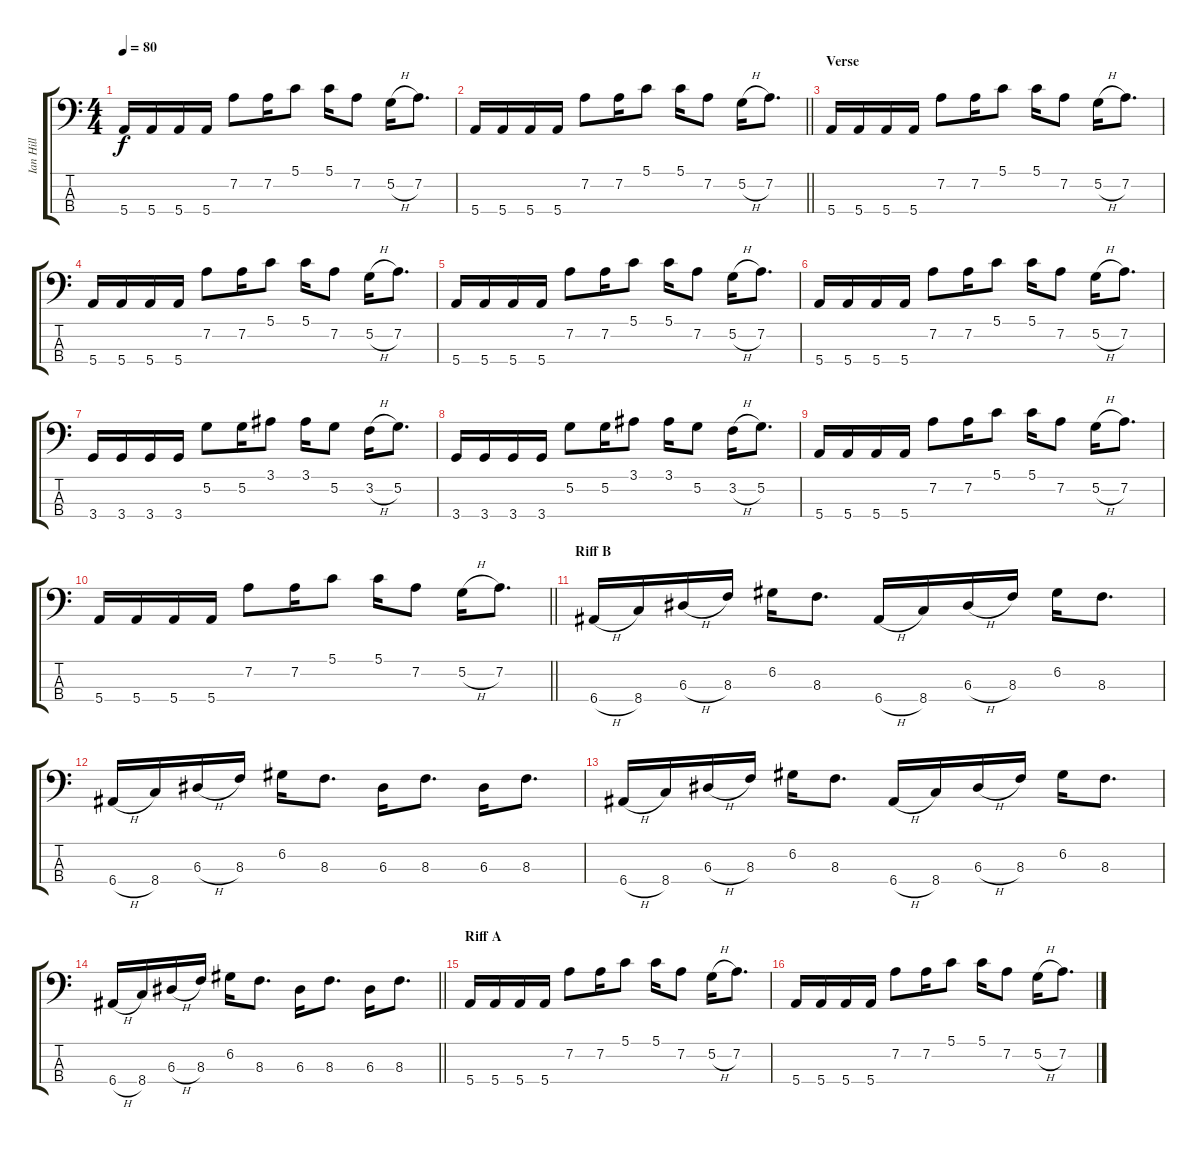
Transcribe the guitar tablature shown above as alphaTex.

\track ("Ian Hill" "Ian Hill") {instrument electricbassfinger}
\staff {score tabs}
\tuning (G2 D2 A1 E1) {hide}
\ts (4 4)
\tempo 80
\clef f4
\ks aminor
5.4.16{dy f} 5.4.16 5.4.16 5.4.16 7.2.8 7.2.16 5.1.8 5.1.16 7.2.8 5.2{h}.16 7.2.8{d} |
\barLineRight lightlight
5.4.16 5.4.16 5.4.16 5.4.16 7.2.8 7.2.16 5.1.8 5.1.16 7.2.8 5.2{h}.16 7.2.8{d} |
\section ("" "Verse")
5.4.16 5.4.16 5.4.16 5.4.16 7.2.8 7.2.16 5.1.8 5.1.16 7.2.8 5.2{h}.16 7.2.8{d} |
5.4.16 5.4.16 5.4.16 5.4.16 7.2.8 7.2.16 5.1.8 5.1.16 7.2.8 5.2{h}.16 7.2.8{d} |
5.4.16 5.4.16 5.4.16 5.4.16 7.2.8 7.2.16 5.1.8 5.1.16 7.2.8 5.2{h}.16 7.2.8{d} |
5.4.16 5.4.16 5.4.16 5.4.16 7.2.8 7.2.16 5.1.8 5.1.16 7.2.8 5.2{h}.16 7.2.8{d} |
3.4.16 3.4.16 3.4.16 3.4.16 5.2.8 5.2.16 3.1.8 3.1.16 5.2.8 3.2{h}.16 5.2.8{d} |
3.4.16 3.4.16 3.4.16 3.4.16 5.2.8 5.2.16 3.1.8 3.1.16 5.2.8 3.2{h}.16 5.2.8{d} |
5.4.16 5.4.16 5.4.16 5.4.16 7.2.8 7.2.16 5.1.8 5.1.16 7.2.8 5.2{h}.16 7.2.8{d} |
\barLineRight lightlight
5.4.16 5.4.16 5.4.16 5.4.16 7.2.8 7.2.16 5.1.8 5.1.16 7.2.8 5.2{h}.16 7.2.8{d} |
\section ("" "Riff B")
6.4{h}.16 8.4.16 6.3{h}.16 8.3.16 6.2.16 8.3.8{d} 6.4{h}.16 8.4.16 6.3{h}.16 8.3.16 6.2.16 8.3.8{d} |
6.4{h}.16 8.4.16 6.3{h}.16 8.3.16 6.2.16 8.3.8{d} 6.3.16 8.3.8{d} 6.3.16 8.3.8{d} |
6.4{h}.16 8.4.16 6.3{h}.16 8.3.16 6.2.16 8.3.8{d} 6.4{h}.16 8.4.16 6.3{h}.16 8.3.16 6.2.16 8.3.8{d} |
\barLineRight lightlight
6.4{h}.16 8.4.16 6.3{h}.16 8.3.16 6.2.16 8.3.8{d} 6.3.16 8.3.8{d} 6.3.16 8.3.8{d} |
\section ("" "Riff A")
5.4.16 5.4.16 5.4.16 5.4.16 7.2.8 7.2.16 5.1.8 5.1.16 7.2.8 5.2{h}.16 7.2.8{d} |
5.4.16 5.4.16 5.4.16 5.4.16 7.2.8 7.2.16 5.1.8 5.1.16 7.2.8 5.2{h}.16 7.2.8{d}
